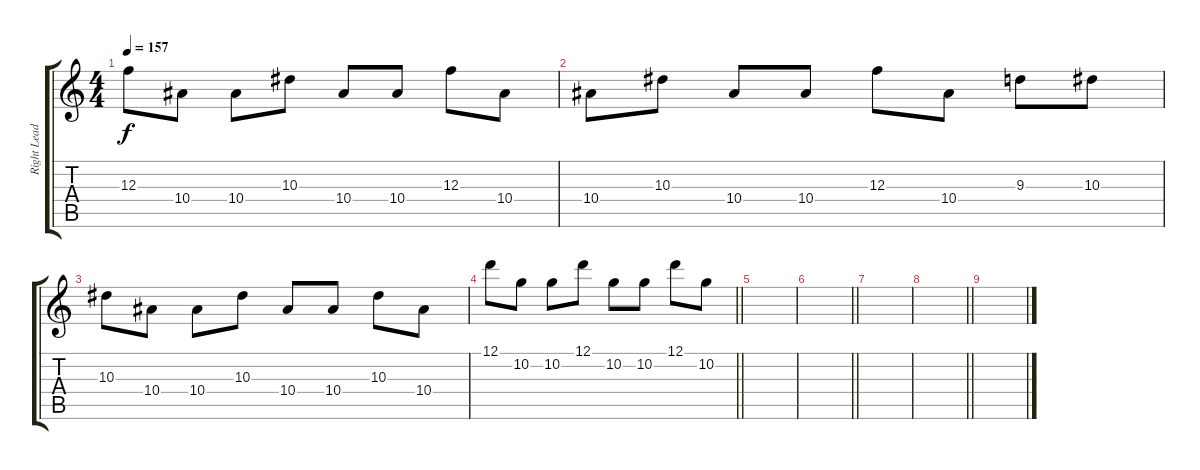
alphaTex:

\track ("Right Lead 1" "Right Lead") {instrument distortionguitar}
\staff {score tabs}
\tuning (D4 A3 F3 C3 G2 C2) {hide}
\ts (4 4)
\tempo 157
\clef g2
\ks c
12.3.8{dy f} 10.4.8 10.4.8 10.3.8 10.4.8 10.4.8 12.3.8 10.4.8 |
10.4.8 10.3.8 10.4.8 10.4.8 12.3.8 10.4.8 9.3.8 10.3.8 |
10.3.8 10.4.8 10.4.8 10.3.8 10.4.8 10.4.8 10.3.8 10.4.8 |
\barLineRight lightlight
12.1.8 10.2.8 10.2.8 12.1.8 10.2.8 10.2.8 12.1.8 10.2.8 |
\section ("" "")
|
\barLineRight lightlight
|
|
\barLineRight lightlight
|
\section ("" "")
